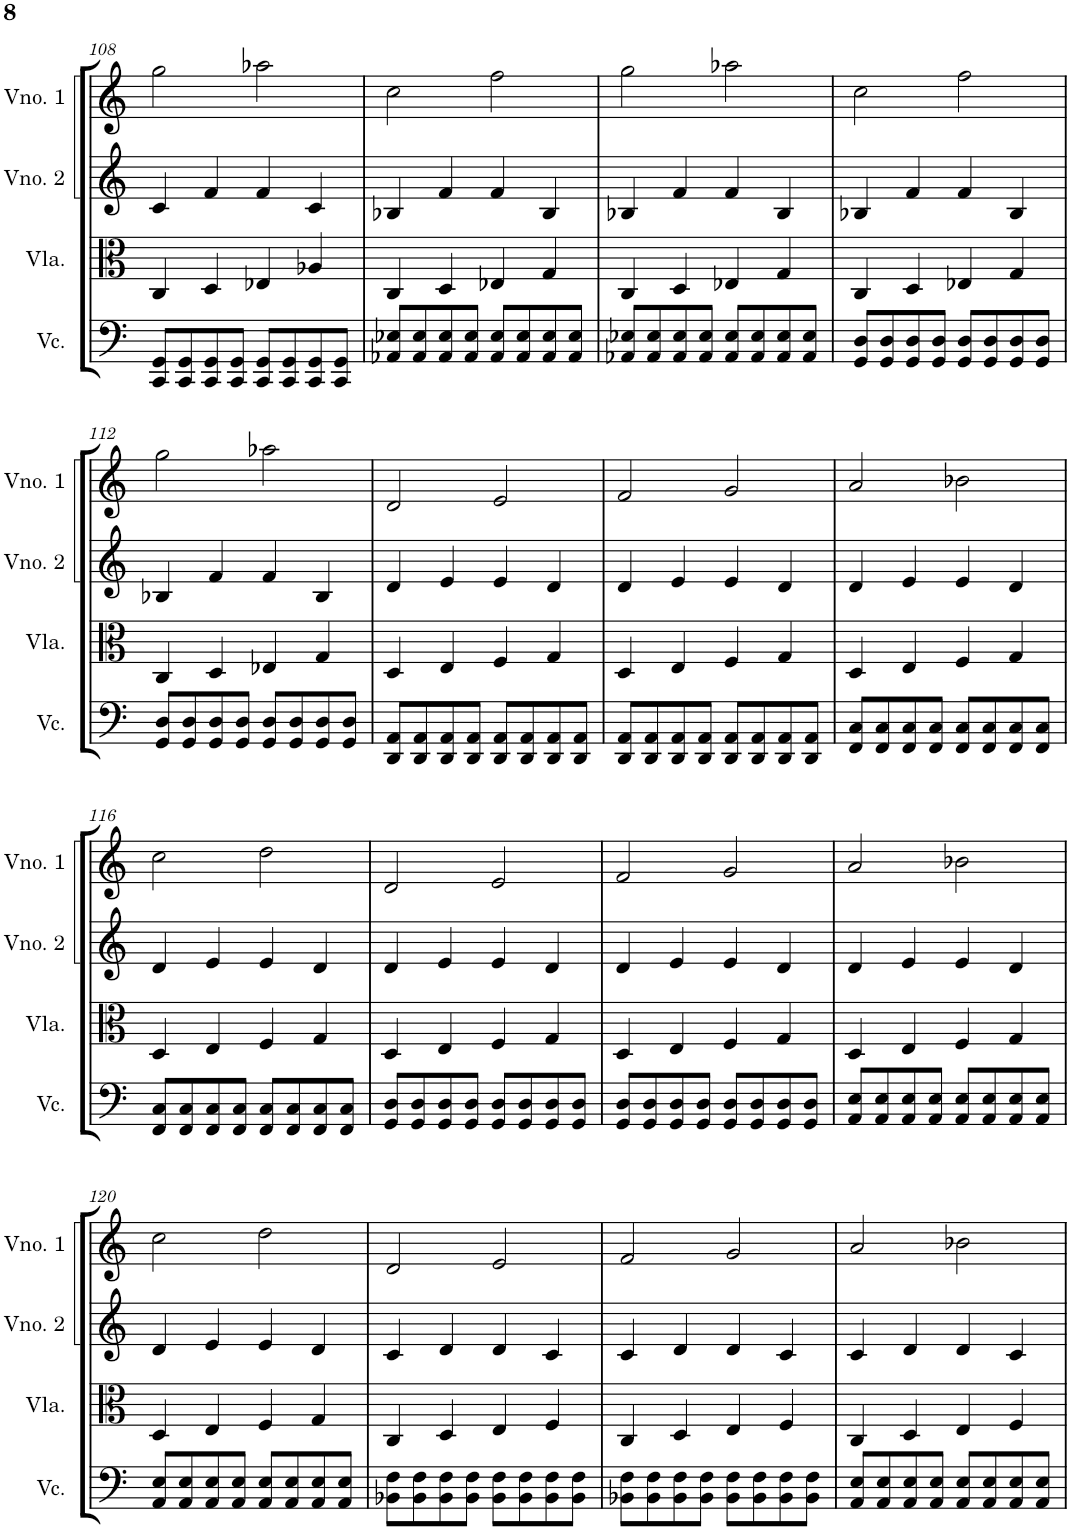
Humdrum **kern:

**kern	**kern	**kern	**kern
*part4	*part3	*part2	*part1
*staff4	*staff3	*staff2	*staff1
*I"Violoncelo	*I"Viola	*I"Violino 2	*I"Violino 1
*I'Vc.	*I'Vla.	*I'Vno. 2	*I'Vno. 1
!!LO:PB:g=z
*clefF4	*clefC3	*clefG2	*clefG2
*k[]	*k[]	*k[]	*k[]
*M4/4	*M4/4	*M4/4	*M4/4
=108	=108	=108	=108
8CC/ 8GG/L	4C/	4c/	2gg\
8CC/ 8GG/	.	.	.
8CC/ 8GG/	4D/	4f/	.
8CC/ 8GG/J	.	.	.
8CC/ 8GG/L	4E-X/	4f/	2aa-X\
8CC/ 8GG/	.	.	.
8CC/ 8GG/	4A-X/	4c/	.
8CC/ 8GG/J	.	.	.
=109	=109	=109	=109
8AA-X/ 8E-X/L	4C/	4B-X/	2cc\
8AA-/ 8E-/	.	.	.
8AA-/ 8E-/	4D/	4f/	.
8AA-/ 8E-/J	.	.	.
8AA-/ 8E-/L	4E-X/	4f/	2ff\
8AA-/ 8E-/	.	.	.
8AA-/ 8E-/	4G/	4B-/	.
8AA-/ 8E-/J	.	.	.
=110	=110	=110	=110
8AA-X/ 8E-X/L	4C/	4B-X/	2gg\
8AA-/ 8E-/	.	.	.
8AA-/ 8E-/	4D/	4f/	.
8AA-/ 8E-/J	.	.	.
8AA-/ 8E-/L	4E-X/	4f/	2aa-X\
8AA-/ 8E-/	.	.	.
8AA-/ 8E-/	4G/	4B-/	.
8AA-/ 8E-/J	.	.	.
=111	=111	=111	=111
8GG/ 8D/L	4C/	4B-X/	2cc\
8GG/ 8D/	.	.	.
8GG/ 8D/	4D/	4f/	.
8GG/ 8D/J	.	.	.
8GG/ 8D/L	4E-X/	4f/	2ff\
8GG/ 8D/	.	.	.
8GG/ 8D/	4G/	4B-/	.
8GG/ 8D/J	.	.	.
!!LO:LB:g=z
=112	=112	=112	=112
8GG/ 8D/L	4C/	4B-X/	2gg\
8GG/ 8D/	.	.	.
8GG/ 8D/	4D/	4f/	.
8GG/ 8D/J	.	.	.
8GG/ 8D/L	4E-X/	4f/	2aa-X\
8GG/ 8D/	.	.	.
8GG/ 8D/	4G/	4B-/	.
8GG/ 8D/J	.	.	.
=113	=113	=113	=113
8DD/ 8AA/L	4D/	4d/	2d/
8DD/ 8AA/	.	.	.
8DD/ 8AA/	4E/	4e/	.
8DD/ 8AA/J	.	.	.
8DD/ 8AA/L	4F/	4e/	2e/
8DD/ 8AA/	.	.	.
8DD/ 8AA/	4G/	4d/	.
8DD/ 8AA/J	.	.	.
=114	=114	=114	=114
8DD/ 8AA/L	4D/	4d/	2f/
8DD/ 8AA/	.	.	.
8DD/ 8AA/	4E/	4e/	.
8DD/ 8AA/J	.	.	.
8DD/ 8AA/L	4F/	4e/	2g/
8DD/ 8AA/	.	.	.
8DD/ 8AA/	4G/	4d/	.
8DD/ 8AA/J	.	.	.
=115	=115	=115	=115
8FF/ 8C/L	4D/	4d/	2a/
8FF/ 8C/	.	.	.
8FF/ 8C/	4E/	4e/	.
8FF/ 8C/J	.	.	.
8FF/ 8C/L	4F/	4e/	2b-X\
8FF/ 8C/	.	.	.
8FF/ 8C/	4G/	4d/	.
8FF/ 8C/J	.	.	.
!!LO:LB:g=z
=116	=116	=116	=116
8FF/ 8C/L	4D/	4d/	2cc\
8FF/ 8C/	.	.	.
8FF/ 8C/	4E/	4e/	.
8FF/ 8C/J	.	.	.
8FF/ 8C/L	4F/	4e/	2dd\
8FF/ 8C/	.	.	.
8FF/ 8C/	4G/	4d/	.
8FF/ 8C/J	.	.	.
=117	=117	=117	=117
8GG/ 8D/L	4D/	4d/	2d/
8GG/ 8D/	.	.	.
8GG/ 8D/	4E/	4e/	.
8GG/ 8D/J	.	.	.
8GG/ 8D/L	4F/	4e/	2e/
8GG/ 8D/	.	.	.
8GG/ 8D/	4G/	4d/	.
8GG/ 8D/J	.	.	.
=118	=118	=118	=118
8GG/ 8D/L	4D/	4d/	2f/
8GG/ 8D/	.	.	.
8GG/ 8D/	4E/	4e/	.
8GG/ 8D/J	.	.	.
8GG/ 8D/L	4F/	4e/	2g/
8GG/ 8D/	.	.	.
8GG/ 8D/	4G/	4d/	.
8GG/ 8D/J	.	.	.
=119	=119	=119	=119
8AA/ 8E/L	4D/	4d/	2a/
8AA/ 8E/	.	.	.
8AA/ 8E/	4E/	4e/	.
8AA/ 8E/J	.	.	.
8AA/ 8E/L	4F/	4e/	2b-X\
8AA/ 8E/	.	.	.
8AA/ 8E/	4G/	4d/	.
8AA/ 8E/J	.	.	.
!!LO:LB:g=z
=120	=120	=120	=120
8AA/ 8E/L	4D/	4d/	2cc\
8AA/ 8E/	.	.	.
8AA/ 8E/	4E/	4e/	.
8AA/ 8E/J	.	.	.
8AA/ 8E/L	4F/	4e/	2dd\
8AA/ 8E/	.	.	.
8AA/ 8E/	4G/	4d/	.
8AA/ 8E/J	.	.	.
=121	=121	=121	=121
8BB-X\ 8F\L	4C/	4c/	2d/
8BB-\ 8F\	.	.	.
8BB-\ 8F\	4D/	4d/	.
8BB-\ 8F\J	.	.	.
8BB-\ 8F\L	4E/	4d/	2e/
8BB-\ 8F\	.	.	.
8BB-\ 8F\	4F/	4c/	.
8BB-\ 8F\J	.	.	.
=122	=122	=122	=122
8BB-X\ 8F\L	4C/	4c/	2f/
8BB-\ 8F\	.	.	.
8BB-\ 8F\	4D/	4d/	.
8BB-\ 8F\J	.	.	.
8BB-\ 8F\L	4E/	4d/	2g/
8BB-\ 8F\	.	.	.
8BB-\ 8F\	4F/	4c/	.
8BB-\ 8F\J	.	.	.
=123	=123	=123	=123
8AA/ 8E/L	4C/	4c/	2a/
8AA/ 8E/	.	.	.
8AA/ 8E/	4D/	4d/	.
8AA/ 8E/J	.	.	.
8AA/ 8E/L	4E/	4d/	2b-X\
8AA/ 8E/	.	.	.
8AA/ 8E/	4F/	4c/	.
8AA/ 8E/J	.	.	.
=	=	=	=
*-	*-	*-	*-
